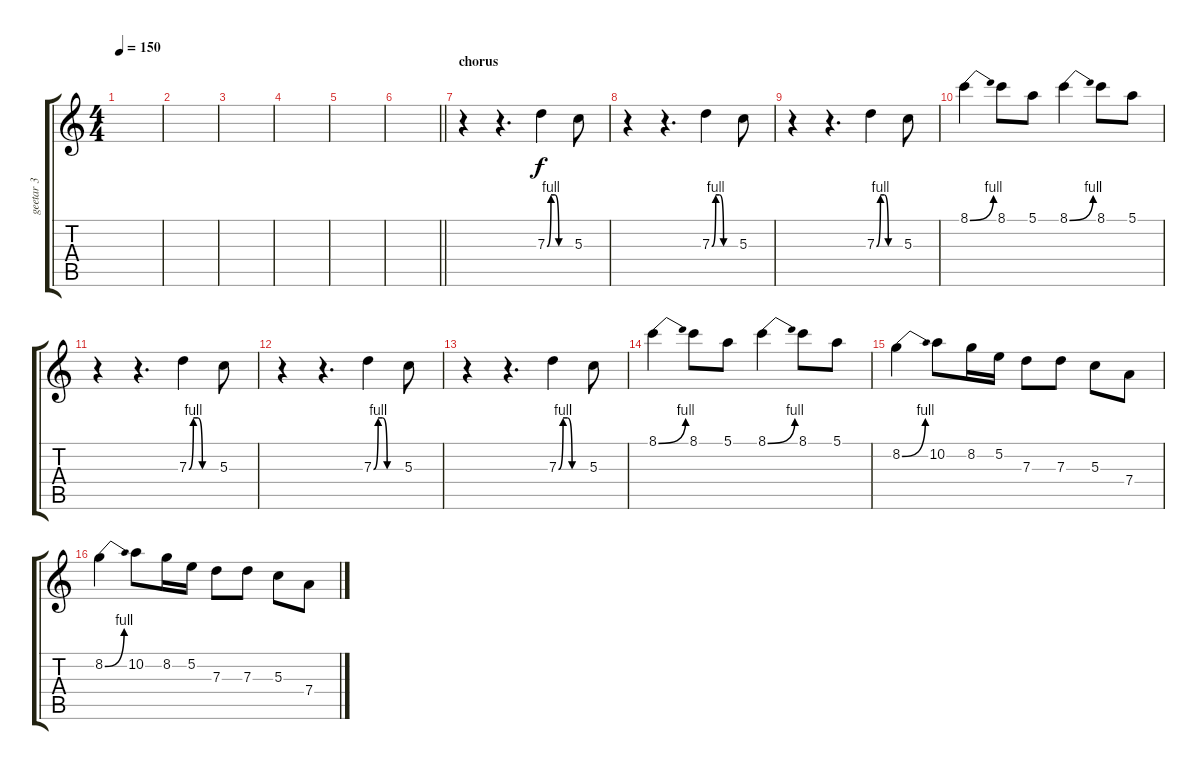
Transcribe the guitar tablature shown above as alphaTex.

\track ("geetar 3" "geetar 3") {instrument distortionguitar}
\staff {score tabs}
\tuning (E4 B3 G3 D3 A2 E2) {hide}
\ts (4 4)
\tempo 150
\clef g2
\ks c
|
|
|
|
|
\barLineRight lightlight
|
\section ("" "chorus")
r.4 r.4{d} 7.3{be (custom 0 0 10 4 20 4 30 0 60 0)}.4 5.3.8 |
r.4 r.4{d} 7.3{be (custom 0 0 10 4 20 4 30 0 60 0)}.4 5.3.8 |
r.4 r.4{d} 7.3{be (custom 0 0 10 4 20 4 30 0 60 0)}.4 5.3.8 |
8.1{be (bend 0 0 60 4)}.4 8.1.8 5.1.8 8.1{be (bend 0 0 60 4)}.4 8.1.8 5.1.8 |
r.4 r.4{d} 7.3{be (custom 0 0 10 4 20 4 30 0 60 0)}.4 5.3.8 |
r.4 r.4{d} 7.3{be (custom 0 0 10 4 20 4 30 0 60 0)}.4 5.3.8 |
r.4 r.4{d} 7.3{be (custom 0 0 10 4 20 4 30 0 60 0)}.4 5.3.8 |
8.1{be (bend 0 0 60 4)}.4 8.1.8 5.1.8 8.1{be (bend 0 0 60 4)}.4 8.1.8 5.1.8 |
8.2{be (bend 0 0 60 4)}.4 10.2.8 8.2.16 5.2.16 7.3.8 7.3.8 5.3.8 7.4.8 |
8.2{be (bend 0 0 60 4)}.4 10.2.8 8.2.16 5.2.16 7.3.8 7.3.8 5.3.8 7.4.8
